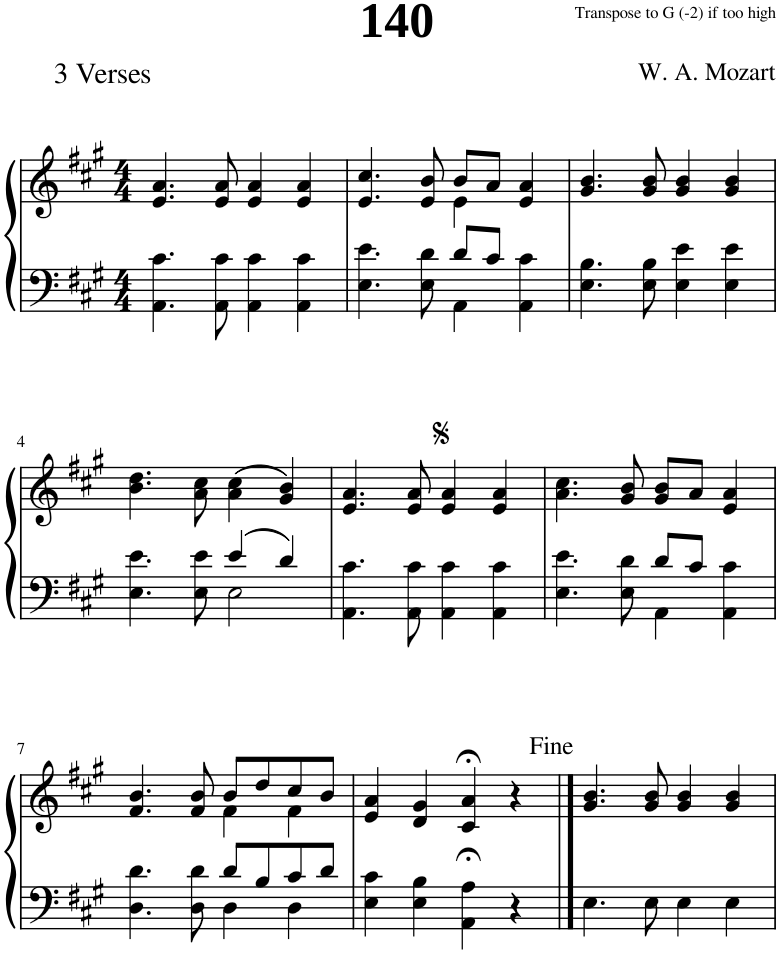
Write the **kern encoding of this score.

**kern	**kern
*part1	*part1
*staff2	*staff1
*I"Piano	*
*I'Pno.	*
*clefF4	*clefG2
*k[f#c#g#]	*k[f#c#g#]
*M4/4	*M4/4
=1	=1
4.AA\ 4.c#\	4.e/ 4.a/
8AA\ 8c#\	8e/ 8a/
4AA\ 4c#\	4e/ 4a/
4AA\ 4c#\	4e/ 4a/
=2	=2
*^	*^
4.ryy	4.E\ 4.e\	4.e/ 4.cc#/	2ryy
8ryy	8E\ 8d\	8e/ 8b/	.
8d/L	4AA\	8b/L	4e\
8c#/J	.	8a/J	.
4ryy	4AA\ 4c#\	4e/ 4a/	4ryy
*v	*v	*	*
*	*v	*v
=3	=3
4.E\ 4.B\	4.g#/ 4.b/
8E\ 8B\	8g#/ 8b/
4E\ 4e\	4g#/ 4b/
4E\ 4e\	4g#/ 4b/
!!LO:LB:g=z
=4	=4
*^	*
4.ryy	4.E\ 4.e\	4.b\ 4.dd\
8ryy	8E\ 8e\	8a\ 8cc#\
4e/	2E\	(4a\ 4cc#\
4d/	.	4g#/ 4b/)
*v	*v	*
=5	=5
4.AA\ 4.c#\	4.e/ 4.a/
8AA\ 8c#\	8e/ 8a/
4AA\ 4c#\	4e/ 4a/
4AA\ 4c#\	4e/ 4a/
=6	=6
*^	*
4.ryy	4.E\ 4.e\	4.a\ 4.cc#\
8ryy	8E\ 8d\	8g#/ 8b/
8d/L	4AA\	8g#/ 8b/L
8c#/J	.	8a/J
4ryy	4AA\ 4c#\	4e/ 4a/
!!LO:LB:g=z
=7	=7	=7
*	*	*^
4.ryy	4.D\ 4.d\	4.f#/ 4.b/	2ryy
8ryy	8D\ 8d\	8f#/ 8b/	.
8d/L	4D\	8b/L	4f#\
8B/	.	8dd/	.
8c#/	4D\	8cc#/	4f#\
8d/J	.	8b/J	.
*v	*v	*	*
*	*v	*v
=8	=8
4E\ 4c#\	4e/ 4a/
4E\ 4B\	4d/ 4g#/
4AA\;< 4A\;<	4c#/;< 4a/;<
4r	4r
==9	==9
4.E\	4.g#/ 4.b/
8E\	8g#/ 8b/
4E\	4g#/ 4b/
4E\	4g#/ 4b/
=	=
*-	*-
